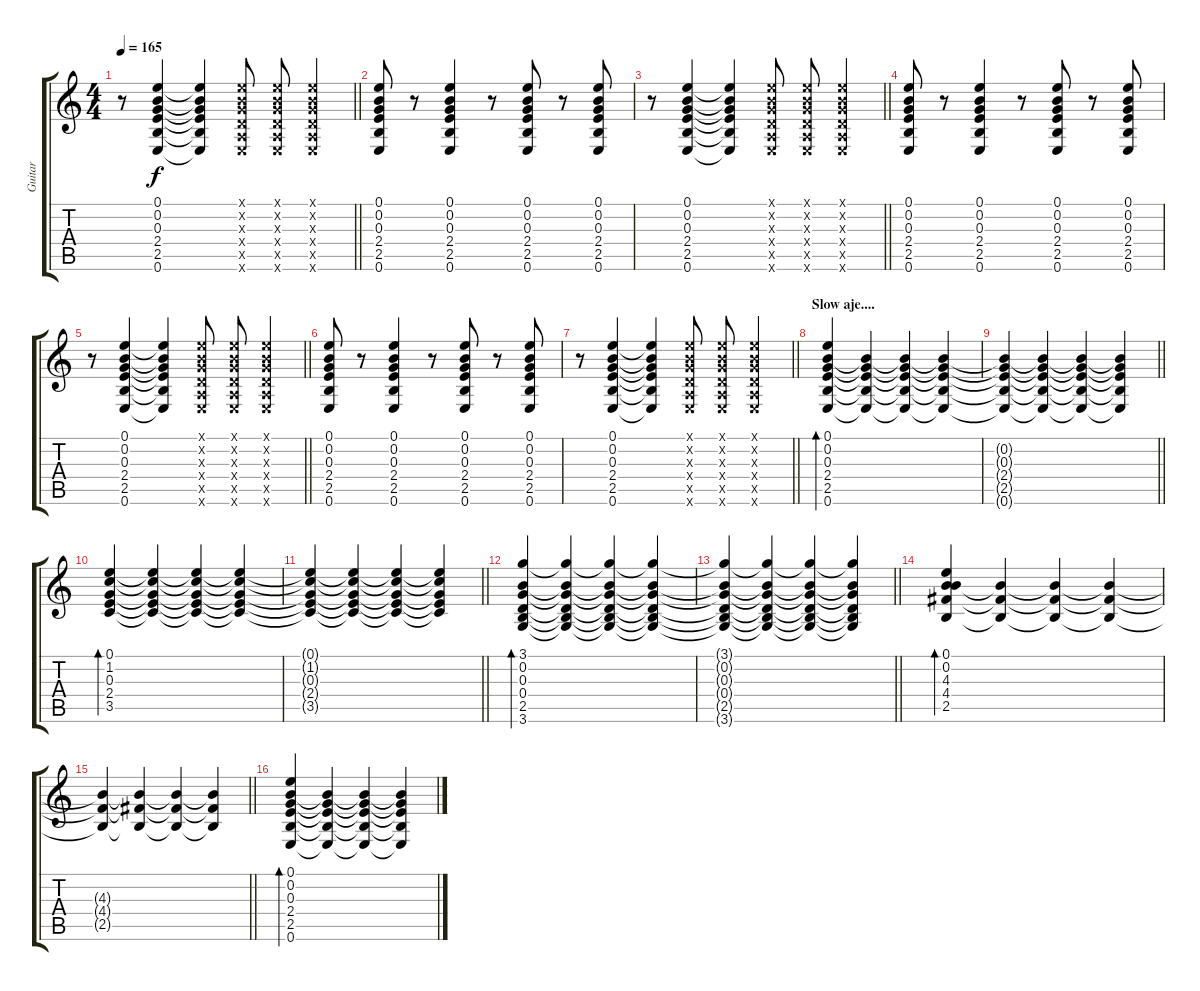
\track ("Guitar" "Guitar") {instrument electricguitarclean}
\staff {score tabs}
\tuning (E4 B3 G3 D3 A2 E2) {hide}
\ts (4 4)
\tempo 165
\clef g2
\barLineRight lightlight
\ks c
r.8{dy f} (0.1 0.2 0.3 2.4 2.5 0.6).4 (0.1{t} 0.2{t} 0.3{t} 2.4{t} 2.5{t} 0.6{t}).4 (0.1{x} 0.2{x} 0.3{x} 0.4{x} 0.5{x} 0.6{x}).8 (0.1{x} 0.2{x} 0.3{x} 0.4{x} 0.5{x} 0.6{x}).8 (0.1{x} 0.2{x} 0.3{x} 0.4{x} 0.5{x} 0.6{x}).4 |
(0.1 0.2 0.3 2.4 2.5 0.6).8 r.8 (0.1 0.2 0.3 2.4 2.5 0.6).4 r.8 (0.1 0.2 0.3 2.4 2.5 0.6).8 r.8 (0.1 0.2 0.3 2.4 2.5 0.6).8 |
\barLineRight lightlight
r.8 (0.1 0.2 0.3 2.4 2.5 0.6).4 (0.1{t} 0.2{t} 0.3{t} 2.4{t} 2.5{t} 0.6{t}).4 (0.1{x} 0.2{x} 0.3{x} 0.4{x} 0.5{x} 0.6{x}).8 (0.1{x} 0.2{x} 0.3{x} 0.4{x} 0.5{x} 0.6{x}).8 (0.1{x} 0.2{x} 0.3{x} 0.4{x} 0.5{x} 0.6{x}).4 |
(0.1 0.2 0.3 2.4 2.5 0.6).8 r.8 (0.1 0.2 0.3 2.4 2.5 0.6).4 r.8 (0.1 0.2 0.3 2.4 2.5 0.6).8 r.8 (0.1 0.2 0.3 2.4 2.5 0.6).8 |
\barLineRight lightlight
r.8 (0.1 0.2 0.3 2.4 2.5 0.6).4 (0.1{t} 0.2{t} 0.3{t} 2.4{t} 2.5{t} 0.6{t}).4 (0.1{x} 0.2{x} 0.3{x} 0.4{x} 0.5{x} 0.6{x}).8 (0.1{x} 0.2{x} 0.3{x} 0.4{x} 0.5{x} 0.6{x}).8 (0.1{x} 0.2{x} 0.3{x} 0.4{x} 0.5{x} 0.6{x}).4 |
(0.1 0.2 0.3 2.4 2.5 0.6).8 r.8 (0.1 0.2 0.3 2.4 2.5 0.6).4 r.8 (0.1 0.2 0.3 2.4 2.5 0.6).8 r.8 (0.1 0.2 0.3 2.4 2.5 0.6).8 |
\barLineRight lightlight
r.8 (0.1 0.2 0.3 2.4 2.5 0.6).4 (0.1{t} 0.2{t} 0.3{t} 2.4{t} 2.5{t} 0.6{t}).4 (0.1{x} 0.2{x} 0.3{x} 0.4{x} 0.5{x} 0.6{x}).8 (0.1{x} 0.2{x} 0.3{x} 0.4{x} 0.5{x} 0.6{x}).8 (0.1{x} 0.2{x} 0.3{x} 0.4{x} 0.5{x} 0.6{x}).4 |
\section ("" "Slow aje....")
(0.1 0.2 0.3 2.4 2.5 0.6).4{bd 60} (0.2{t} 0.3{t} 2.4{t} 2.5{t} 0.6{t}).4 (0.2{t} 0.3{t} 2.4{t} 2.5{t} 0.6{t}).4 (0.2{t} 0.3{t} 2.4{t} 2.5{t} 0.6{t}).4 |
\barLineRight lightlight
(0.2{t} 0.3{t} 2.4{t} 2.5{t} 0.6{t}).4 (0.2{t} 0.3{t} 2.4{t} 2.5{t} 0.6{t}).4 (0.2{t} 0.3{t} 2.4{t} 2.5{t} 0.6{t}).4 (0.2{t} 0.3{t} 2.4{t} 2.5{t} 0.6{t}).4 |
(0.1 1.2 0.3 2.4 3.5).4{bd 60} (0.1{t} 1.2{t} 0.3{t} 2.4{t} 3.5{t}).4 (0.1{t} 1.2{t} 0.3{t} 2.4{t} 3.5{t}).4 (0.1{t} 1.2{t} 0.3{t} 2.4{t} 3.5{t}).4 |
\barLineRight lightlight
(0.1{t} 1.2{t} 0.3{t} 2.4{t} 3.5{t}).4 (0.1{t} 1.2{t} 0.3{t} 2.4{t} 3.5{t}).4 (0.1{t} 1.2{t} 0.3{t} 2.4{t} 3.5{t}).4 (0.1{t} 1.2{t} 0.3{t} 2.4{t} 3.5{t}).4 |
(3.1 0.2 0.3 0.4 2.5 3.6).4{bd 60} (3.1{t} 0.2{t} 0.3{t} 0.4{t} 2.5{t} 3.6{t}).4 (3.1{t} 0.2{t} 0.3{t} 0.4{t} 2.5{t} 3.6{t}).4 (3.1{t} 0.2{t} 0.3{t} 0.4{t} 2.5{t} 3.6{t}).4 |
\barLineRight lightlight
(3.1{t} 0.2{t} 0.3{t} 0.4{t} 2.5{t} 3.6{t}).4 (3.1{t} 0.2{t} 0.3{t} 0.4{t} 2.5{t} 3.6{t}).4 (3.1{t} 0.2{t} 0.3{t} 0.4{t} 2.5{t} 3.6{t}).4 (3.1{t} 0.2{t} 0.3{t} 0.4{t} 2.5{t} 3.6{t}).4 |
(0.1 0.2 4.3 4.4 2.5).4{bd 60} (4.3{t} 4.4{t} 2.5{t}).4 (4.3{t} 4.4{t} 2.5{t}).4 (4.3{t} 4.4{t} 2.5{t}).4 |
\barLineRight lightlight
(4.3{t} 4.4{t} 2.5{t}).4 (4.3{t} 4.4{t} 2.5{t}).4 (4.3{t} 4.4{t} 2.5{t}).4 (4.3{t} 4.4{t} 2.5{t}).4 |
(0.1 0.2 0.3 2.4 2.5 0.6).4{bd 60} (0.2{t} 0.3{t} 2.4{t} 2.5{t} 0.6{t}).4 (0.2{t} 0.3{t} 2.4{t} 2.5{t} 0.6{t}).4 (0.2{t} 0.3{t} 2.4{t} 2.5{t} 0.6{t}).4
